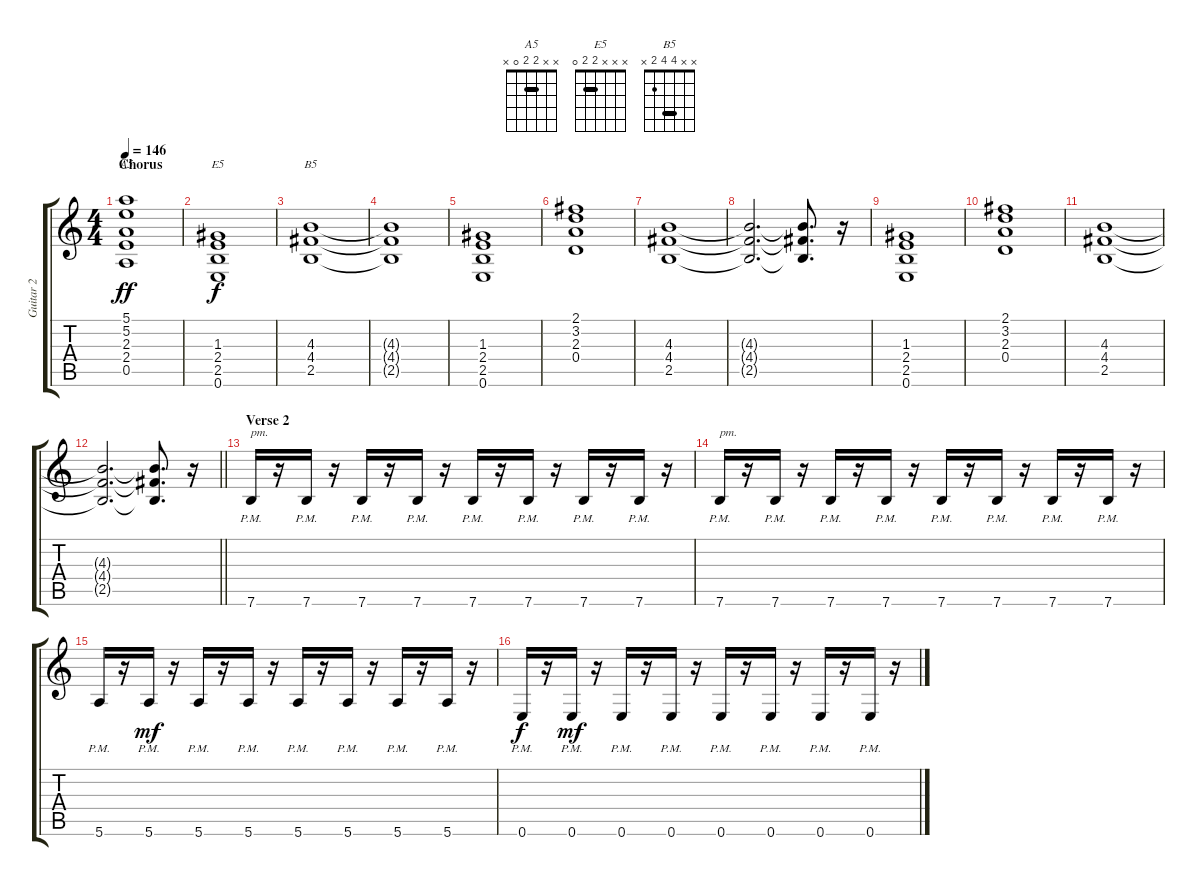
\track ("Guitar 2" "Guitar 2") {instrument distortionguitar}
\staff {score tabs}
\tuning (E4 B3 G3 D3 A2 E2) {hide}
\chord ("A5" x x 2 2 0 x) {barre 2}
\chord ("E5" x x x 2 2 0) {barre 2}
\chord ("B5" x x 4 4 2 x) {barre 4}
\ts (4 4)
\section ("" "Chorus")
\tempo 146
\clef g2
\ks c
(5.1 5.2 2.3 2.4 0.5).1{ch "A5" dy ff} |
(1.3 2.4 2.5 0.6).1{ch "E5" dy f} |
(4.3 4.4 2.5).1{ch "B5"} |
(4.3{t} 4.4{t} 2.5{t}).1 |
(1.3 2.4 2.5 0.6).1 |
(2.1 3.2 2.3 0.4).1 |
(4.3 4.4 2.5).1 |
(4.3{t} 4.4{t} 2.5{t}).2{d} (4.3{t} 4.4{t} 2.5{t}).8{d} r.16 |
(1.3 2.4 2.5 0.6).1 |
(2.1 3.2 2.3 0.4).1 |
(4.3 4.4 2.5).1 |
\barLineRight lightlight
(4.3{t} 4.4{t} 2.5{t}).2{d} (4.3{t} 4.4{t} 2.5{t}).8{d} r.16 |
\section ("" "Verse 2")
7.6{pm}.16{txt "pm."} r.16 7.6{pm}.16 r.16 7.6{pm}.16 r.16 7.6{pm}.16 r.16 7.6{pm}.16 r.16 7.6{pm}.16 r.16 7.6{pm}.16 r.16 7.6{pm}.16 r.16 |
7.6{pm}.16{txt "pm."} r.16 7.6{pm}.16 r.16 7.6{pm}.16 r.16 7.6{pm}.16 r.16 7.6{pm}.16 r.16 7.6{pm}.16 r.16 7.6{pm}.16 r.16 7.6{pm}.16 r.16 |
5.6{pm}.16 r.16 5.6{pm}.16{dy mf} r.16 5.6{pm}.16 r.16 5.6{pm}.16 r.16 5.6{pm}.16 r.16 5.6{pm}.16 r.16 5.6{pm}.16 r.16 5.6{pm}.16 r.16 |
0.6{pm}.16{dy f} r.16 0.6{pm}.16{dy mf} r.16 0.6{pm}.16 r.16 0.6{pm}.16 r.16 0.6{pm}.16 r.16 0.6{pm}.16 r.16 0.6{pm}.16 r.16 0.6{pm}.16 r.16
